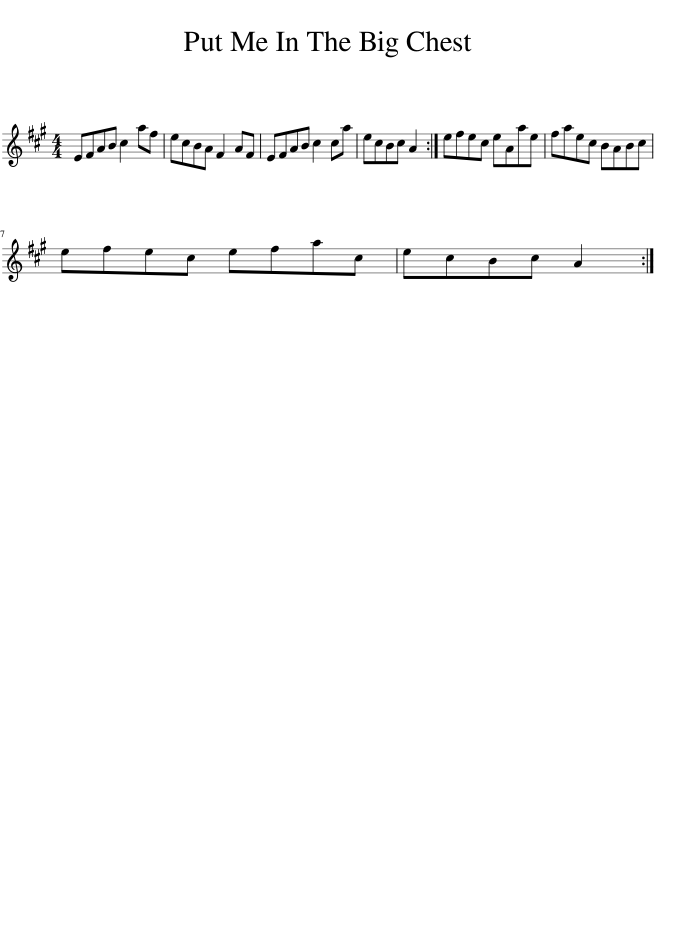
X:1
L:1/8
M:4/4
I:linebreak $
K:A
V:1 treble
V:1
 EFAB c2 af | ecBA F2 AF | EFAB c2 ca | ecBc A2 :| efec eAae | %5
 faec BABc |$ efec efac | ecBc A2 :| %8
